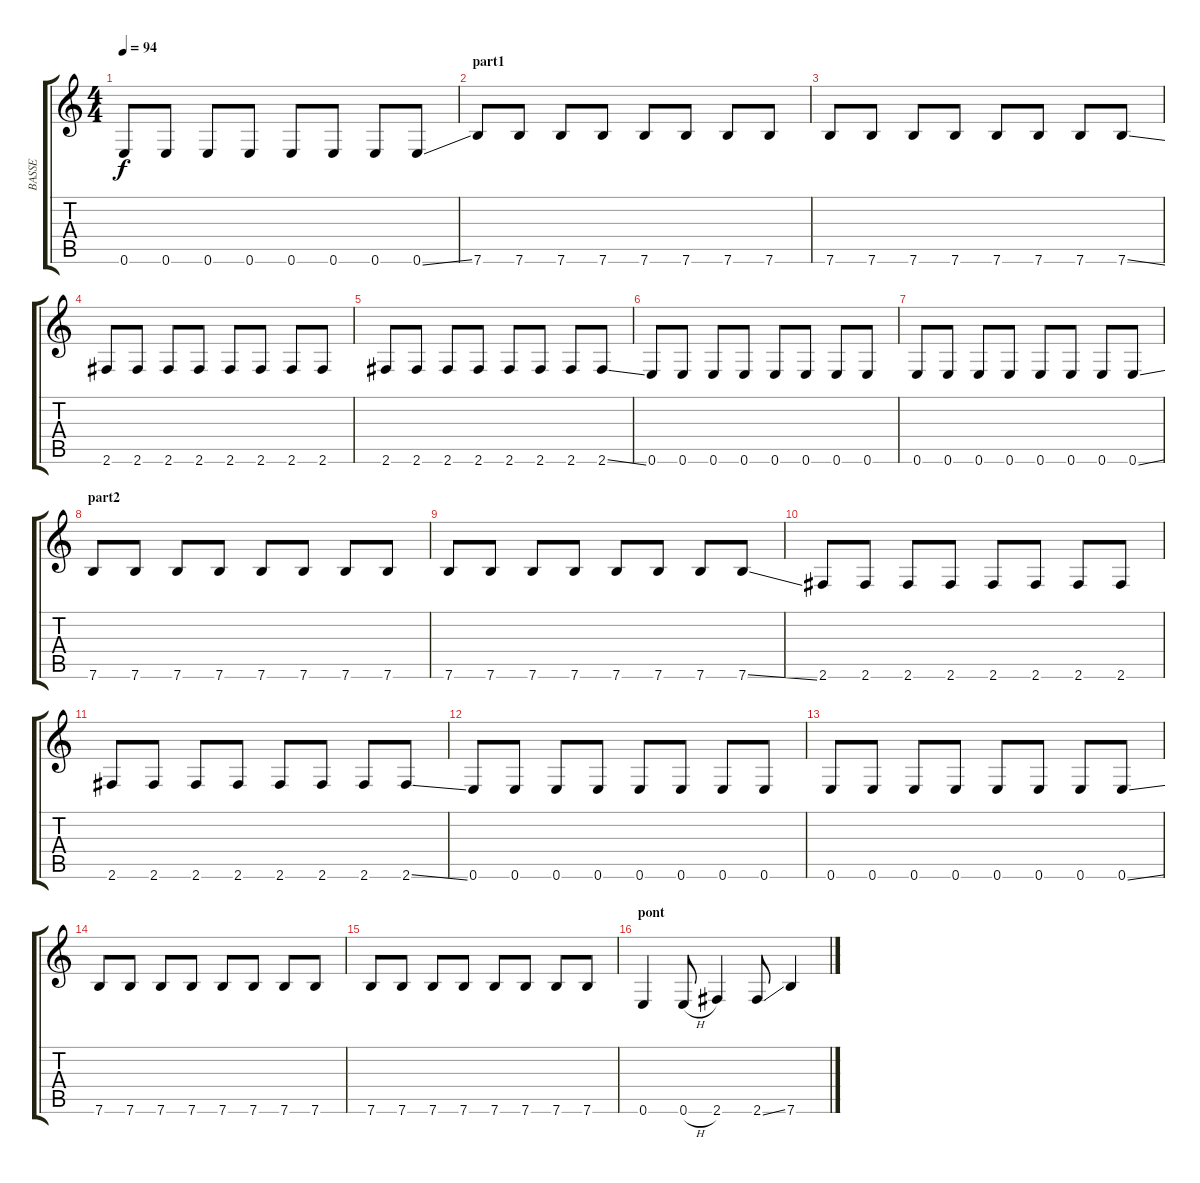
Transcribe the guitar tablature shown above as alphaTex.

\track ("BASSE" "BASSE") {instrument electricbassfinger}
\staff {score tabs}
\tuning (E4 B3 G3 D3 A2 E2) {hide}
\ts (4 4)
\tempo 94
\clef g2
\ks c
0.6.8{dy f} 0.6.8 0.6.8 0.6.8 0.6.8 0.6.8 0.6.8 0.6{ss}.8 |
\section ("" "part1")
7.6.8 7.6.8 7.6.8 7.6.8 7.6.8 7.6.8 7.6.8 7.6.8 |
7.6.8 7.6.8 7.6.8 7.6.8 7.6.8 7.6.8 7.6.8 7.6{ss}.8 |
2.6.8 2.6.8 2.6.8 2.6.8 2.6.8 2.6.8 2.6.8 2.6.8 |
2.6.8 2.6.8 2.6.8 2.6.8 2.6.8 2.6.8 2.6.8 2.6{ss}.8 |
0.6.8 0.6.8 0.6.8 0.6.8 0.6.8 0.6.8 0.6.8 0.6.8 |
0.6.8 0.6.8 0.6.8 0.6.8 0.6.8 0.6.8 0.6.8 0.6{ss}.8 |
\section ("" "part2")
7.6.8 7.6.8 7.6.8 7.6.8 7.6.8 7.6.8 7.6.8 7.6.8 |
7.6.8 7.6.8 7.6.8 7.6.8 7.6.8 7.6.8 7.6.8 7.6{ss}.8 |
2.6.8 2.6.8 2.6.8 2.6.8 2.6.8 2.6.8 2.6.8 2.6.8 |
2.6.8 2.6.8 2.6.8 2.6.8 2.6.8 2.6.8 2.6.8 2.6{ss}.8 |
0.6.8 0.6.8 0.6.8 0.6.8 0.6.8 0.6.8 0.6.8 0.6.8 |
0.6.8 0.6.8 0.6.8 0.6.8 0.6.8 0.6.8 0.6.8 0.6{ss}.8 |
7.6.8 7.6.8 7.6.8 7.6.8 7.6.8 7.6.8 7.6.8 7.6.8 |
7.6.8 7.6.8 7.6.8 7.6.8 7.6.8 7.6.8 7.6.8 7.6.8 |
\section ("" "pont")
0.6.4 0.6{h}.8 2.6.4 2.6{ss}.8 7.6{ss}.4
